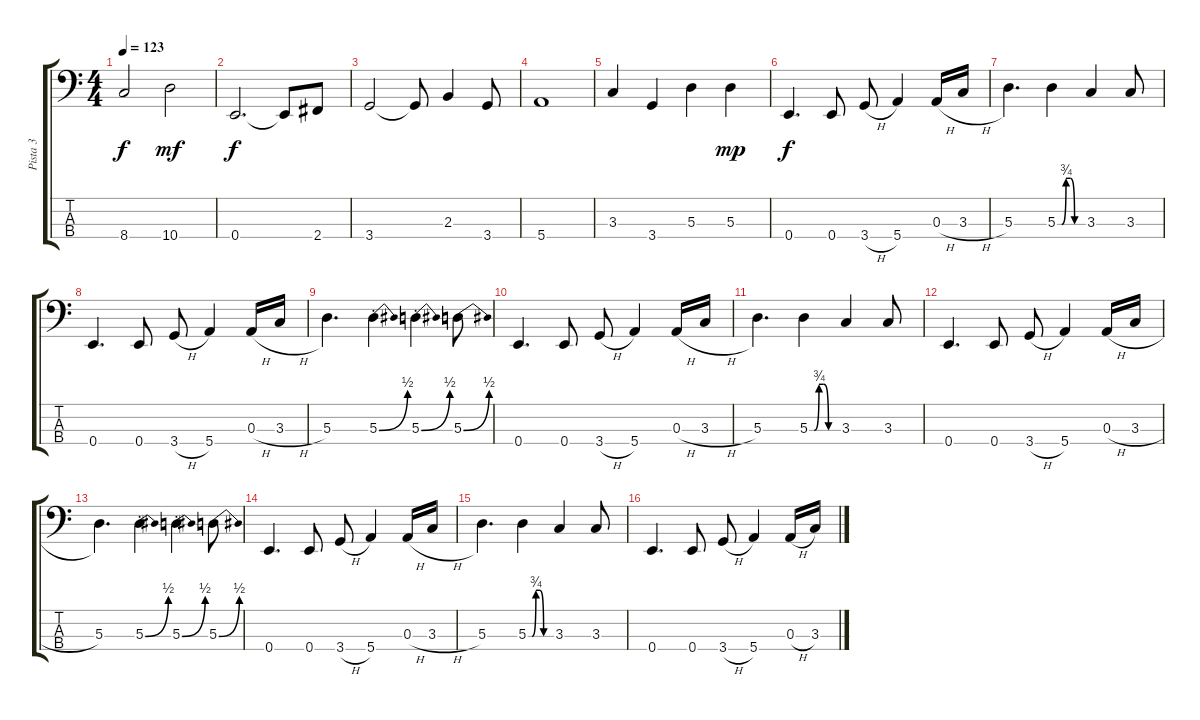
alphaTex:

\track ("Pista 3" "Pista 3") {instrument electricbassfinger}
\staff {score tabs}
\tuning (G2 D2 A1 E1) {hide}
\ts (4 4)
\tempo 123
\clef f4
\ks c
8.4.2{dy f} 10.4.2{dy mf} |
0.4.2{d dy f} 0.4{t}.8 2.4.8 |
3.4.2 3.4{t}.8 2.3.4 3.4.8 |
5.4.1 |
3.3.4 3.4.4 5.3.4 5.3.4{dy mp} |
0.4.4{d dy f} 0.4.8 3.4{h}.8 5.4.4 0.3{h}.16 3.3{h}.16 |
5.3.4{d} 5.3{be (custom 0 0 10 0 20 3 30 3 40 0 60 0)}.4 3.3.4 3.3.8 |
0.4.4{d} 0.4.8 3.4{h}.8 5.4.4 0.3{h}.16 3.3{h}.16 |
5.3.4{d} 5.3{be (bend 0 0 60 2) st}.4 5.3{be (bend 0 0 60 2) st}.4 5.3{be (bend 0 0 60 2)}.8 |
0.4.4{d} 0.4.8 3.4{h}.8 5.4.4 0.3{h}.16 3.3{h}.16 |
5.3.4{d} 5.3{be (custom 0 0 10 0 20 3 30 3 40 0 60 0)}.4 3.3.4 3.3.8 |
0.4.4{d} 0.4.8 3.4{h}.8 5.4.4 0.3{h}.16 3.3{h}.16 |
5.3.4{d} 5.3{be (bend 0 0 60 2) st}.4 5.3{be (bend 0 0 60 2) st}.4 5.3{be (bend 0 0 60 2)}.8 |
0.4.4{d} 0.4.8 3.4{h}.8 5.4.4 0.3{h}.16 3.3{h}.16 |
5.3.4{d} 5.3{be (custom 0 0 10 0 20 3 30 3 40 0 60 0)}.4 3.3.4 3.3.8 |
0.4.4{d} 0.4.8 3.4{h}.8 5.4.4 0.3{h}.16 3.3{h}.16
